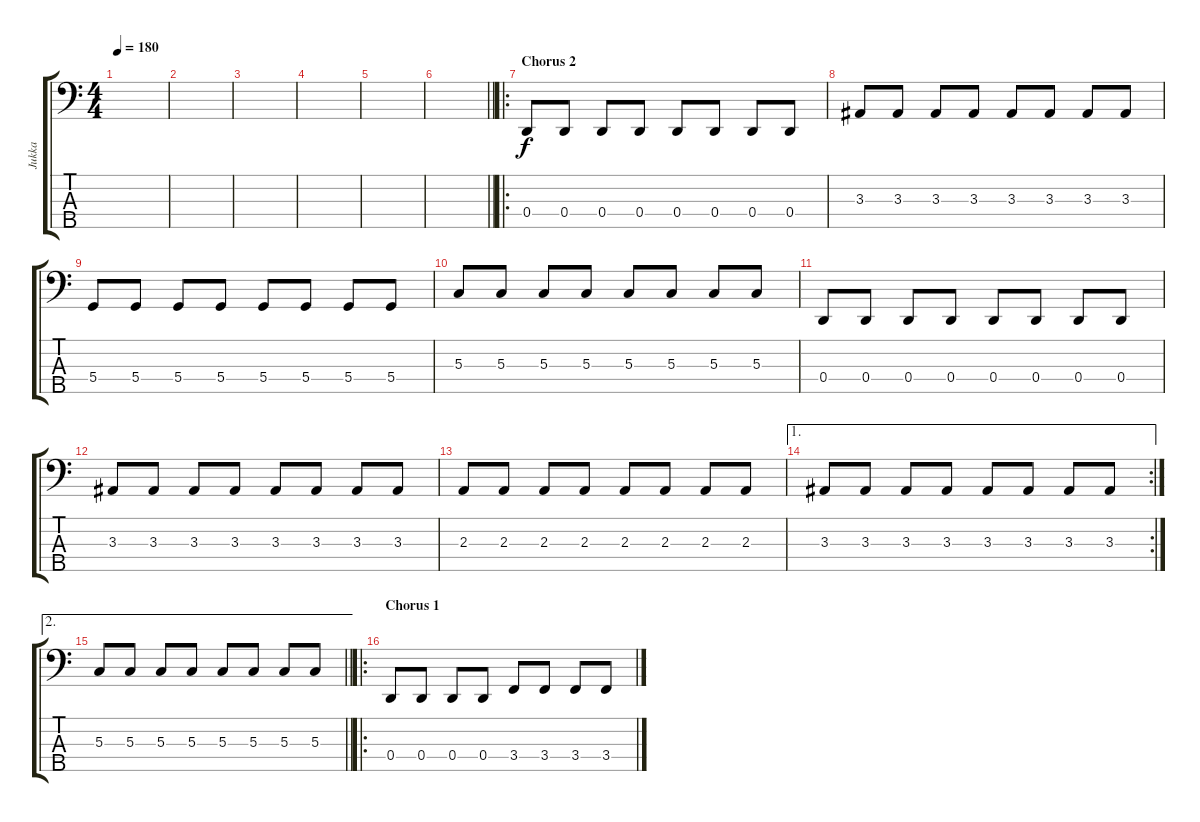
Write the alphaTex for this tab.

\track ("Jukka" "Jukka") {instrument electricbasspick}
\staff {score tabs}
\tuning (F2 C2 G1 D1 A0) {hide}
\ts (4 4)
\tempo 180
\clef f4
\ks c
|
|
|
|
|
\barLineRight lightlight
|
\ro
\section ("" "Chorus 2")
0.4.8 0.4.8 0.4.8 0.4.8 0.4.8 0.4.8 0.4.8 0.4.8 |
3.3.8 3.3.8 3.3.8 3.3.8 3.3.8 3.3.8 3.3.8 3.3.8 |
5.4.8 5.4.8 5.4.8 5.4.8 5.4.8 5.4.8 5.4.8 5.4.8 |
5.3.8 5.3.8 5.3.8 5.3.8 5.3.8 5.3.8 5.3.8 5.3.8 |
0.4.8 0.4.8 0.4.8 0.4.8 0.4.8 0.4.8 0.4.8 0.4.8 |
3.3.8 3.3.8 3.3.8 3.3.8 3.3.8 3.3.8 3.3.8 3.3.8 |
2.3.8 2.3.8 2.3.8 2.3.8 2.3.8 2.3.8 2.3.8 2.3.8 |
\ae 1
\rc 2
3.3.8 3.3.8 3.3.8 3.3.8 3.3.8 3.3.8 3.3.8 3.3.8 |
\ae 2
\barLineRight lightlight
5.3.8 5.3.8 5.3.8 5.3.8 5.3.8 5.3.8 5.3.8 5.3.8 |
\ro
\section ("" "Chorus 1")
0.4.8 0.4.8 0.4.8 0.4.8 3.4.8 3.4.8 3.4.8 3.4.8
